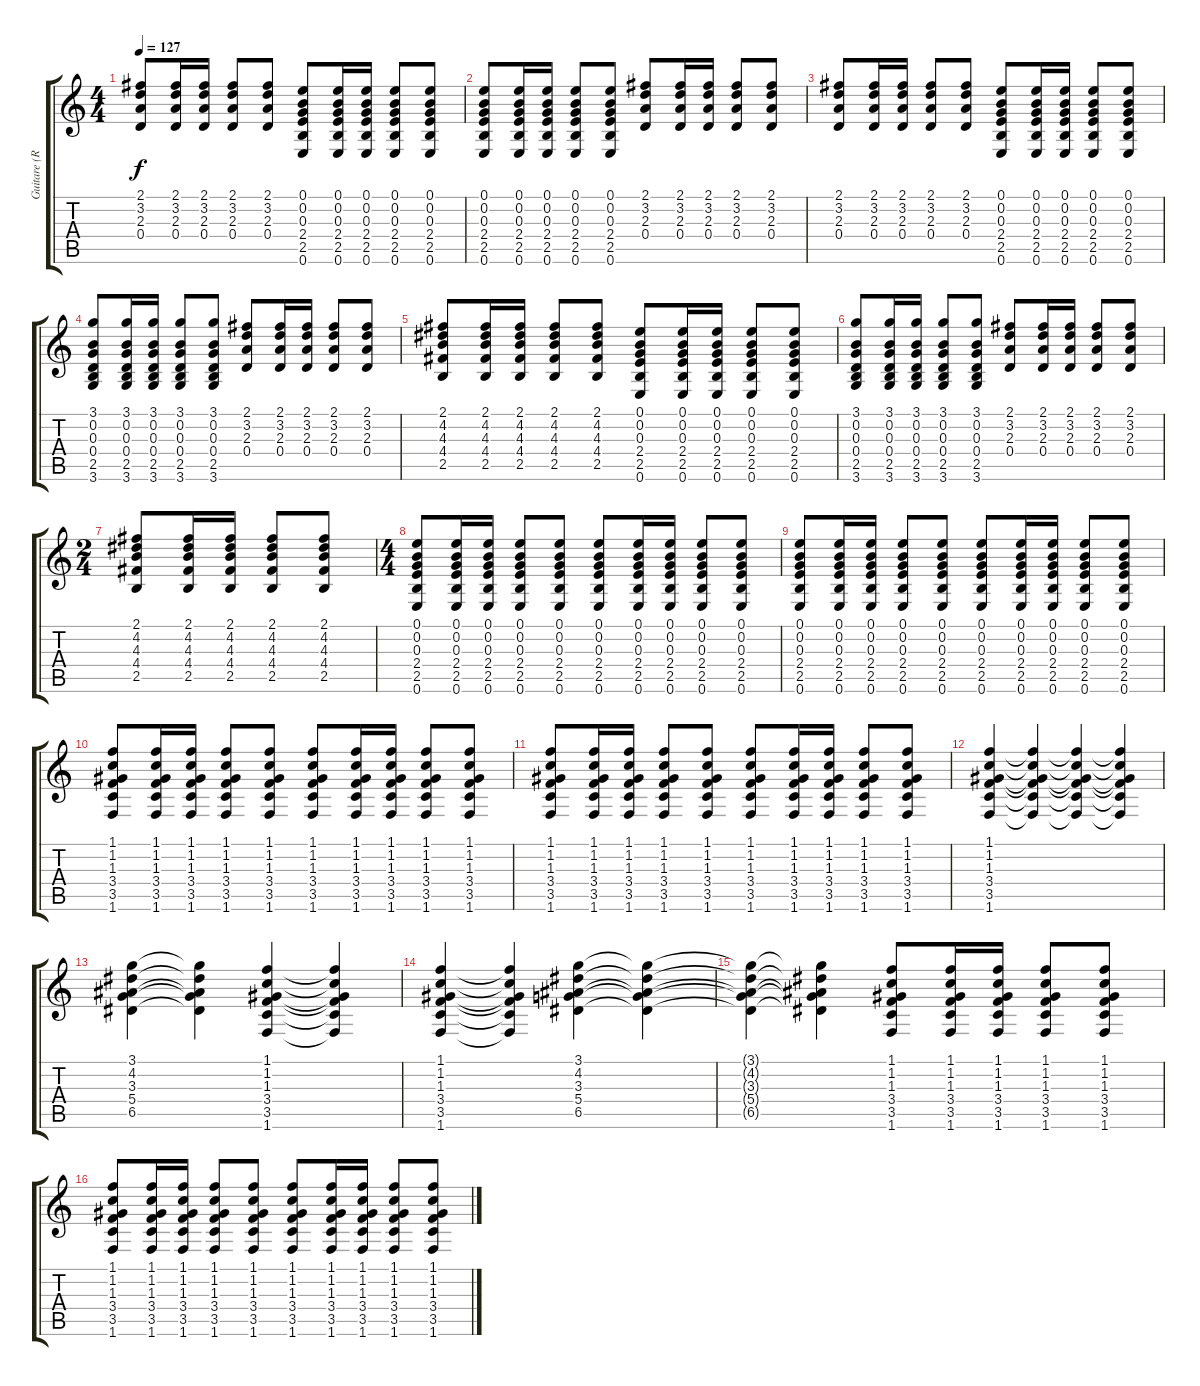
\track ("Guitare (Renaud Séchan)" "Guitare (R") {instrument acousticguitarsteel}
\staff {score tabs}
\tuning (E4 B3 G3 D3 A2 E2) {hide}
\ts (4 4)
\tempo 127
\clef g2
\ks c
(2.1 3.2 2.3 0.4).8{dy f} (2.1 3.2 2.3 0.4).16 (2.1 3.2 2.3 0.4).16 (2.1 3.2 2.3 0.4).8 (2.1 3.2 2.3 0.4).8 (0.1 0.2 0.3 2.4 2.5 0.6).8 (0.1 0.2 0.3 2.4 2.5 0.6).16 (0.1 0.2 0.3 2.4 2.5 0.6).16 (0.1 0.2 0.3 2.4 2.5 0.6).8 (0.1 0.2 0.3 2.4 2.5 0.6).8 |
(0.1 0.2 0.3 2.4 2.5 0.6).8 (0.1 0.2 0.3 2.4 2.5 0.6).16 (0.1 0.2 0.3 2.4 2.5 0.6).16 (0.1 0.2 0.3 2.4 2.5 0.6).8 (0.1 0.2 0.3 2.4 2.5 0.6).8 (2.1 3.2 2.3 0.4).8 (2.1 3.2 2.3 0.4).16 (2.1 3.2 2.3 0.4).16 (2.1 3.2 2.3 0.4).8 (2.1 3.2 2.3 0.4).8 |
(2.1 3.2 2.3 0.4).8 (2.1 3.2 2.3 0.4).16 (2.1 3.2 2.3 0.4).16 (2.1 3.2 2.3 0.4).8 (2.1 3.2 2.3 0.4).8 (0.1 0.2 0.3 2.4 2.5 0.6).8 (0.1 0.2 0.3 2.4 2.5 0.6).16 (0.1 0.2 0.3 2.4 2.5 0.6).16 (0.1 0.2 0.3 2.4 2.5 0.6).8 (0.1 0.2 0.3 2.4 2.5 0.6).8 |
(3.1 0.2 0.3 0.4 2.5 3.6).8 (3.1 0.2 0.3 0.4 2.5 3.6).16 (3.1 0.2 0.3 0.4 2.5 3.6).16 (3.1 0.2 0.3 0.4 2.5 3.6).8 (3.1 0.2 0.3 0.4 2.5 3.6).8 (2.1 3.2 2.3 0.4).8 (2.1 3.2 2.3 0.4).16 (2.1 3.2 2.3 0.4).16 (2.1 3.2 2.3 0.4).8 (2.1 3.2 2.3 0.4).8 |
(2.1 4.2 4.3 4.4 2.5).8 (2.1 4.2 4.3 4.4 2.5).16 (2.1 4.2 4.3 4.4 2.5).16 (2.1 4.2 4.3 4.4 2.5).8 (2.1 4.2 4.3 4.4 2.5).8 (0.1 0.2 0.3 2.4 2.5 0.6).8 (0.1 0.2 0.3 2.4 2.5 0.6).16 (0.1 0.2 0.3 2.4 2.5 0.6).16 (0.1 0.2 0.3 2.4 2.5 0.6).8 (0.1 0.2 0.3 2.4 2.5 0.6).8 |
(3.1 0.2 0.3 0.4 2.5 3.6).8 (3.1 0.2 0.3 0.4 2.5 3.6).16 (3.1 0.2 0.3 0.4 2.5 3.6).16 (3.1 0.2 0.3 0.4 2.5 3.6).8 (3.1 0.2 0.3 0.4 2.5 3.6).8 (2.1 3.2 2.3 0.4).8 (2.1 3.2 2.3 0.4).16 (2.1 3.2 2.3 0.4).16 (2.1 3.2 2.3 0.4).8 (2.1 3.2 2.3 0.4).8 |
\ts (2 4)
(2.1 4.2 4.3 4.4 2.5).8 (2.1 4.2 4.3 4.4 2.5).16 (2.1 4.2 4.3 4.4 2.5).16 (2.1 4.2 4.3 4.4 2.5).8 (2.1 4.2 4.3 4.4 2.5).8 |
\ts (4 4)
(0.1 0.2 0.3 2.4 2.5 0.6).8 (0.1 0.2 0.3 2.4 2.5 0.6).16 (0.1 0.2 0.3 2.4 2.5 0.6).16 (0.1 0.2 0.3 2.4 2.5 0.6).8 (0.1 0.2 0.3 2.4 2.5 0.6).8 (0.1 0.2 0.3 2.4 2.5 0.6).8 (0.1 0.2 0.3 2.4 2.5 0.6).16 (0.1 0.2 0.3 2.4 2.5 0.6).16 (0.1 0.2 0.3 2.4 2.5 0.6).8 (0.1 0.2 0.3 2.4 2.5 0.6).8 |
(0.1 0.2 0.3 2.4 2.5 0.6).8 (0.1 0.2 0.3 2.4 2.5 0.6).16 (0.1 0.2 0.3 2.4 2.5 0.6).16 (0.1 0.2 0.3 2.4 2.5 0.6).8 (0.1 0.2 0.3 2.4 2.5 0.6).8 (0.1 0.2 0.3 2.4 2.5 0.6).8 (0.1 0.2 0.3 2.4 2.5 0.6).16 (0.1 0.2 0.3 2.4 2.5 0.6).16 (0.1 0.2 0.3 2.4 2.5 0.6).8 (0.1 0.2 0.3 2.4 2.5 0.6).8 |
(1.1 1.2 1.3 3.4 3.5 1.6).8 (1.1 1.2 1.3 3.4 3.5 1.6).16 (1.1 1.2 1.3 3.4 3.5 1.6).16 (1.1 1.2 1.3 3.4 3.5 1.6).8 (1.1 1.2 1.3 3.4 3.5 1.6).8 (1.1 1.2 1.3 3.4 3.5 1.6).8 (1.1 1.2 1.3 3.4 3.5 1.6).16 (1.1 1.2 1.3 3.4 3.5 1.6).16 (1.1 1.2 1.3 3.4 3.5 1.6).8 (1.1 1.2 1.3 3.4 3.5 1.6).8 |
(1.1 1.2 1.3 3.4 3.5 1.6).8 (1.1 1.2 1.3 3.4 3.5 1.6).16 (1.1 1.2 1.3 3.4 3.5 1.6).16 (1.1 1.2 1.3 3.4 3.5 1.6).8 (1.1 1.2 1.3 3.4 3.5 1.6).8 (1.1 1.2 1.3 3.4 3.5 1.6).8 (1.1 1.2 1.3 3.4 3.5 1.6).16 (1.1 1.2 1.3 3.4 3.5 1.6).16 (1.1 1.2 1.3 3.4 3.5 1.6).8 (1.1 1.2 1.3 3.4 3.5 1.6).8 |
(1.1 1.2 1.3 3.4 3.5 1.6).4 (1.1{t} 1.2{t} 1.3{t} 3.4{t} 3.5{t} 1.6{t}).4 (1.1{t} 1.2{t} 1.3{t} 3.4{t} 3.5{t} 1.6{t}).4 (1.1{t} 1.2{t} 1.3{t} 3.4{t} 3.5{t} 1.6{t}).4 |
(3.1 4.2 3.3 5.4 6.5).4 (3.1{t} 4.2{t} 3.3{t} 5.4{t} 6.5{t}).4 (1.1 1.2 1.3 3.4 3.5 1.6).4 (1.1{t} 1.2{t} 1.3{t} 3.4{t} 3.5{t} 1.6{t}).4 |
(1.1 1.2 1.3 3.4 3.5 1.6).4 (1.1{t} 1.2{t} 1.3{t} 3.4{t} 3.5{t} 1.6{t}).4 (3.1 4.2 3.3 5.4 6.5).4 (3.1{t} 4.2{t} 3.3{t} 5.4{t} 6.5{t}).4 |
(3.1{t} 4.2{t} 3.3{t} 5.4{t} 6.5{t}).4 (3.1{t} 4.2{t} 3.3{t} 5.4{t} 6.5{t}).4 (1.1 1.2 1.3 3.4 3.5 1.6).8 (1.1 1.2 1.3 3.4 3.5 1.6).16 (1.1 1.2 1.3 3.4 3.5 1.6).16 (1.1 1.2 1.3 3.4 3.5 1.6).8 (1.1 1.2 1.3 3.4 3.5 1.6).8 |
(1.1 1.2 1.3 3.4 3.5 1.6).8 (1.1 1.2 1.3 3.4 3.5 1.6).16 (1.1 1.2 1.3 3.4 3.5 1.6).16 (1.1 1.2 1.3 3.4 3.5 1.6).8 (1.1 1.2 1.3 3.4 3.5 1.6).8 (1.1 1.2 1.3 3.4 3.5 1.6).8 (1.1 1.2 1.3 3.4 3.5 1.6).16 (1.1 1.2 1.3 3.4 3.5 1.6).16 (1.1 1.2 1.3 3.4 3.5 1.6).8 (1.1 1.2 1.3 3.4 3.5 1.6).8
